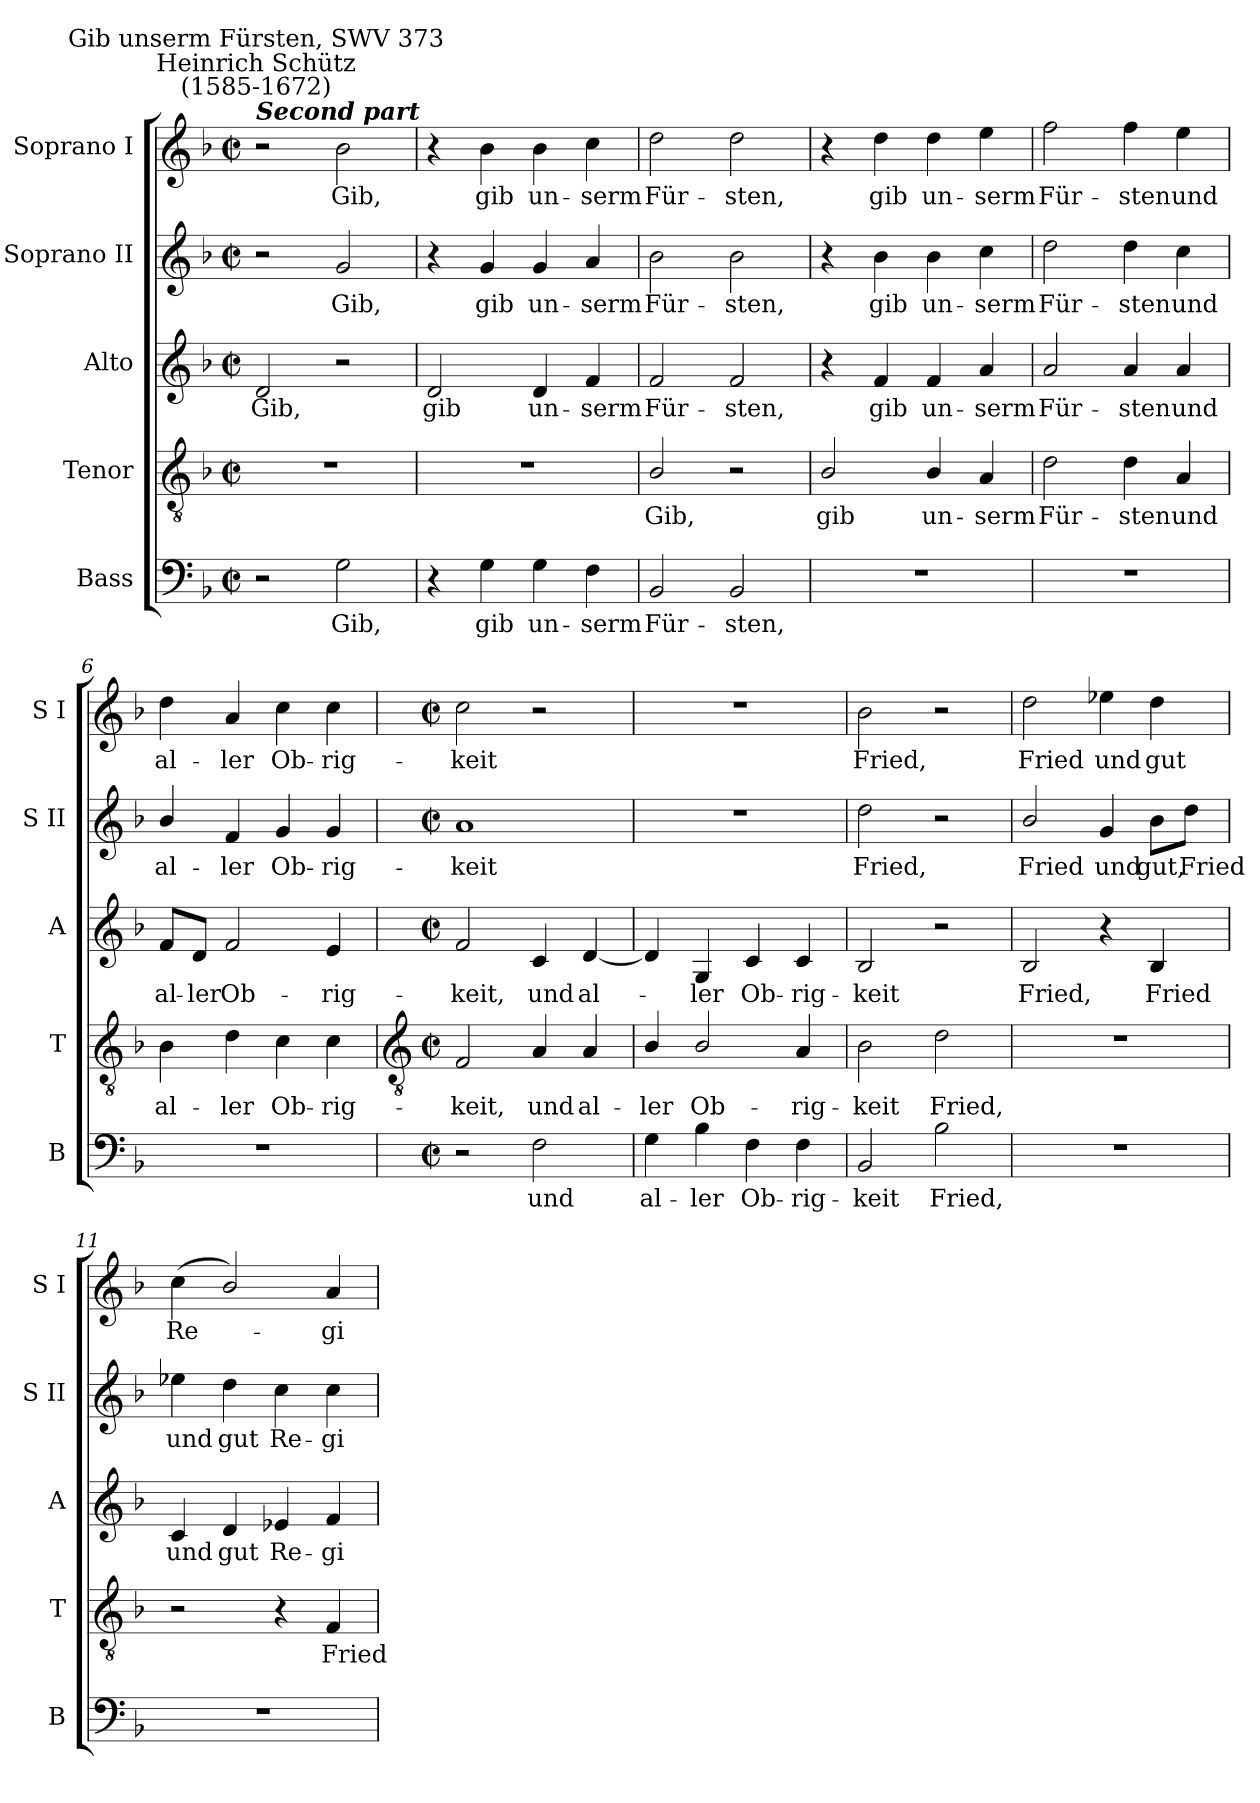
**kern	**text	**kern	**text	**kern	**text	**kern	**text	**kern	**text
*part5	*part5	*part4	*part4	*part3	*part3	*part2	*part2	*part1	*part1
*staff5	*staff5	*staff4	*staff4	*staff3	*staff3	*staff2	*staff2	*staff1	*staff1
*I"Bass	*	*I"Tenor	*	*I"Alto	*	*I"Soprano II	*	*I"Soprano I	*
*I'B	*	*I'T	*	*I'A	*	*I'S II	*	*I'S I	*
*clefF4	*	*clefGv2	*	*clefG2	*	*clefG2	*	*clefG2	*
*k[b-]	*	*k[b-]	*	*k[b-]	*	*k[b-]	*	*k[b-]	*
*F:	*	*F:	*	*F:	*	*F:	*	*F:	*
*M2/2	*	*M2/2	*	*M2/2	*	*M2/2	*	*M2/2	*
*met(c|)	*	*met(c|)	*	*met(c|)	*	*met(c|)	*	*met(c|)	*
=1	=1	=1	=1	=1	=1	=1	=1	=1	=1
!	!	!	!	!	!	!	!	!LO:TX:a:Bi:t=Second part	!
!	!	!	!	!	!	!	!	!LO:TX:a:cj:t=Heinrich Schütz\n(1585-1672)	!
!	!	!	!	!	!	!	!	!LO:TX:a:cj:t=Gib unserm Fürsten, SWV 373	!
!	!	!	!	!	!LO:LY:b	!	!	!	!
2r	.	1r	.	2d	Gib,	2r	.	2r	.
!	!LO:LY:b	!	!	!	!	!	!LO:LY:b	!	!LO:LY:b
2G	Gib,	.	.	2r	.	2g	Gib,	2b-	Gib,
=2	=2	=2	=2	=2	=2	=2	=2	=2	=2
!	!	!	!	!	!LO:LY:b	!	!	!	!
4r	.	1r	.	2d	gib	4r	.	4r	.
!	!LO:LY:b	!	!	!	!	!	!LO:LY:b	!	!LO:LY:b
4G	gib	.	.	.	.	4g	gib	4b-	gib
!	!LO:LY:b	!	!	!	!LO:LY:b	!	!LO:LY:b	!	!LO:LY:b
4G	un-	.	.	4d	un-	4g	un-	4b-	un-
!	!LO:LY:b	!	!	!	!LO:LY:b	!	!LO:LY:b	!	!LO:LY:b
4F	-serm	.	.	4f	-serm	4a	-serm	4cc	-serm
=3	=3	=3	=3	=3	=3	=3	=3	=3	=3
!	!LO:LY:b	!	!LO:LY:b	!	!LO:LY:b	!	!LO:LY:b	!	!LO:LY:b
2BB-	Für-	2B-/	Gib,	2f	Für-	2b-	Für-	2dd	Für-
!	!LO:LY:b	!	!	!	!LO:LY:b	!	!LO:LY:b	!	!LO:LY:b
2BB-	-sten,	2r	.	2f	-sten,	2b-	-sten,	2dd	-sten,
=4	=4	=4	=4	=4	=4	=4	=4	=4	=4
!	!	!	!LO:LY:b	!	!	!	!	!	!
1r	.	2B-/	gib	4r	.	4r	.	4r	.
!	!	!	!	!	!LO:LY:b	!	!LO:LY:b	!	!LO:LY:b
.	.	.	.	4f	gib	4b-	gib	4dd	gib
!	!	!	!LO:LY:b	!	!LO:LY:b	!	!LO:LY:b	!	!LO:LY:b
.	.	4B-/	un-	4f	un-	4b-	un-	4dd	un-
!	!	!	!LO:LY:b	!	!LO:LY:b	!	!LO:LY:b	!	!LO:LY:b
.	.	4A	-serm	4a	-serm	4cc	-serm	4ee	-serm
=5	=5	=5	=5	=5	=5	=5	=5	=5	=5
!	!	!	!LO:LY:b	!	!LO:LY:b	!	!LO:LY:b	!	!LO:LY:b
1r	.	2d	Für-	2a	Für-	2dd	Für-	2ff	Für-
!	!	!	!LO:LY:b	!	!LO:LY:b	!	!LO:LY:b	!	!LO:LY:b
.	.	4d	-sten	4a	-sten	4dd	-sten	4ff	-sten
!	!	!	!LO:LY:b	!	!LO:LY:b	!	!LO:LY:b	!	!LO:LY:b
.	.	4A	und	4a	und	4cc	und	4ee	und
=6	=6	=6	=6	=6	=6	=6	=6	=6	=6
!	!	!	!LO:LY:b	!	!LO:LY:b	!	!LO:LY:b	!	!LO:LY:b
1r	.	4B-	al-	8f/L	al-	4b-/	al-	4dd	al-
!	!	!	!	!	!LO:LY:b	!	!	!	!
.	.	.	.	8d/J	-ler	.	.	.	.
!	!	!	!LO:LY:b	!	!LO:LY:b	!	!LO:LY:b	!	!LO:LY:b
.	.	4d	-ler	2f	Ob-	4f	-ler	4a	-ler
!	!	!	!LO:LY:b	!	!	!	!LO:LY:b	!	!LO:LY:b
.	.	4c	Ob-	.	.	4g	Ob-	4cc	Ob-
!	!	!	!LO:LY:b	!	!LO:LY:b	!	!LO:LY:b	!	!LO:LY:b
.	.	4c	-rig-	4e	-rig-	4g	-rig-	4cc	-rig-
!!LO:LB:g=z
=7	=7	=7	=7	=7	=7	=7	=7	=7	=7
*	*	*clefGv2	*	*	*	*	*	*	*
*M2/2	*	*M2/2	*	*M2/2	*	*M2/2	*	*M2/2	*
*met(c|)	*	*met(c|)	*	*met(c|)	*	*met(c|)	*	*met(c|)	*
!	!	!	!LO:LY:b	!	!LO:LY:b	!	!LO:LY:b	!	!LO:LY:b
2r	.	2F	-keit,	2f	-keit,	1a	-keit	2cc	-keit
!	!LO:LY:b	!	!LO:LY:b	!	!LO:LY:b	!	!	!	!
2F	und	4A	und	4c	und	.	.	2r	.
!	!	!	!LO:LY:b	!	!LO:LY:b	!	!	!	!
.	.	4A	al-	[4d	al-	.	.	.	.
=8	=8	=8	=8	=8	=8	=8	=8	=8	=8
!	!LO:LY:b	!	!LO:LY:b	!	!	!	!	!	!
4G	al-	4B-/	-ler	4d]	.	1r	.	1r	.
!	!LO:LY:b	!	!LO:LY:b	!	!LO:LY:b	!	!	!	!
4B-	-ler	2B-/	Ob-	4G	ler	.	.	.	.
!	!LO:LY:b	!	!	!	!LO:LY:b	!	!	!	!
4F	Ob-	.	.	4c	Ob-	.	.	.	.
!	!LO:LY:b	!	!LO:LY:b	!	!LO:LY:b	!	!	!	!
4F	-rig-	4A	-rig-	4c	-rig-	.	.	.	.
=9	=9	=9	=9	=9	=9	=9	=9	=9	=9
!	!LO:LY:b	!	!LO:LY:b	!	!LO:LY:b	!	!LO:LY:b	!	!LO:LY:b
2BB-	-keit	2B-	-keit	2B-	-keit	2dd	Fried,	2b-	Fried,
!	!LO:LY:b	!	!LO:LY:b	!	!	!	!	!	!
2B-	Fried,	2d	Fried,	2r	.	2r	.	2r	.
=10	=10	=10	=10	=10	=10	=10	=10	=10	=10
!	!	!	!	!	!LO:LY:b	!	!LO:LY:b	!	!LO:LY:b
1r	.	1r	.	2B-	Fried,	2b-/	Fried	2dd	Fried
!	!	!	!	!	!	!	!LO:LY:b	!	!LO:LY:b
.	.	.	.	4r	.	4g	und	4ee-X	und
!	!	!	!	!	!LO:LY:b	!	!LO:LY:b	!	!LO:LY:b
.	.	.	.	4B-	Fried	8b-\L	gut,	4dd	gut
!	!	!	!	!	!	!	!LO:LY:b	!	!
.	.	.	.	.	.	8dd\J	Fried	.	.
=11	=11	=11	=11	=11	=11	=11	=11	=11	=11
!	!	!	!	!	!LO:LY:b	!	!LO:LY:b	!	!LO:LY:b
1r	.	2r	.	4c	und	4ee-X	und	(<4cc	Re-
!	!	!	!	!	!LO:LY:b	!	!LO:LY:b	!	!
.	.	.	.	4d	gut	4dd	gut	2b-/)	.
!	!	!	!	!	!LO:LY:b	!	!LO:LY:b	!	!
.	.	4r	.	4e-X	Re-	4cc	Re-	.	.
!	!	!	!LO:LY:b	!	!LO:LY:b	!	!LO:LY:b	!	!LO:LY:b
.	.	4F	Fried	4f	-gi-	4cc	-gi-	4a	gi-
=	=	=	=	=	=	=	=	=	=
*-	*-	*-	*-	*-	*-	*-	*-	*-	*-
